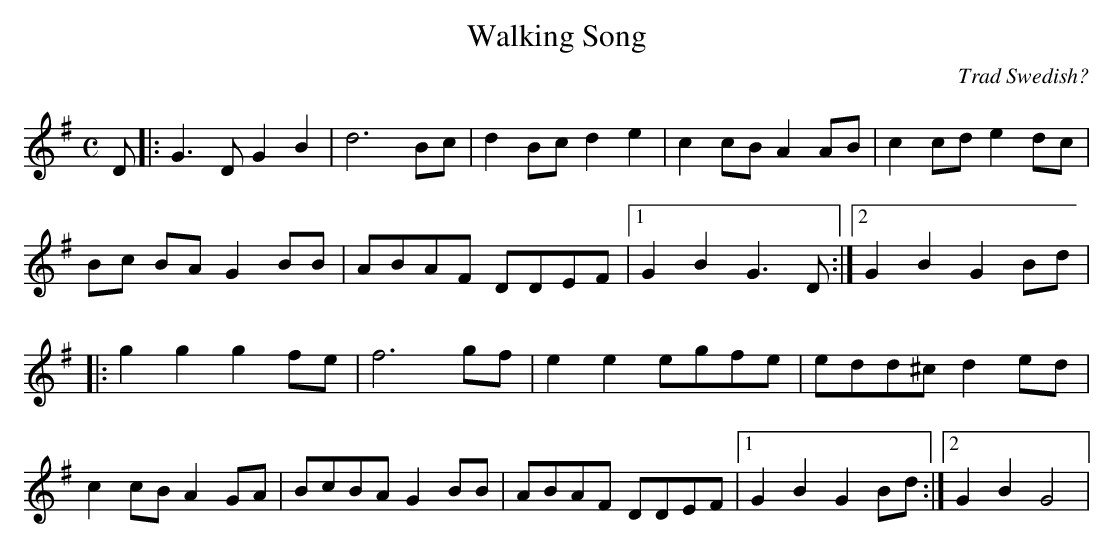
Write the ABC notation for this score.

X:1
T:Walking Song
L:1/8
M:C
C:Trad Swedish?
K:G
D|:G2>D2 G2B2 |d6 Bc|d2 Bc d2 e2 |c2 cB A2 AB|c2 cd e2 dc|
Bc BAG2 BB|ABAF DDEF|1 G2 B2 G3 D:|2G2B2G2 Bd|
|: g2g2g2 fe| f6 gf|e2 e2 egfe|edd^c d2 ed|
c2 cBA2 GA|BcBAG2 BB| ABAF DDEF|1 G2B2G2 Bd:|2 G2B2G4|
